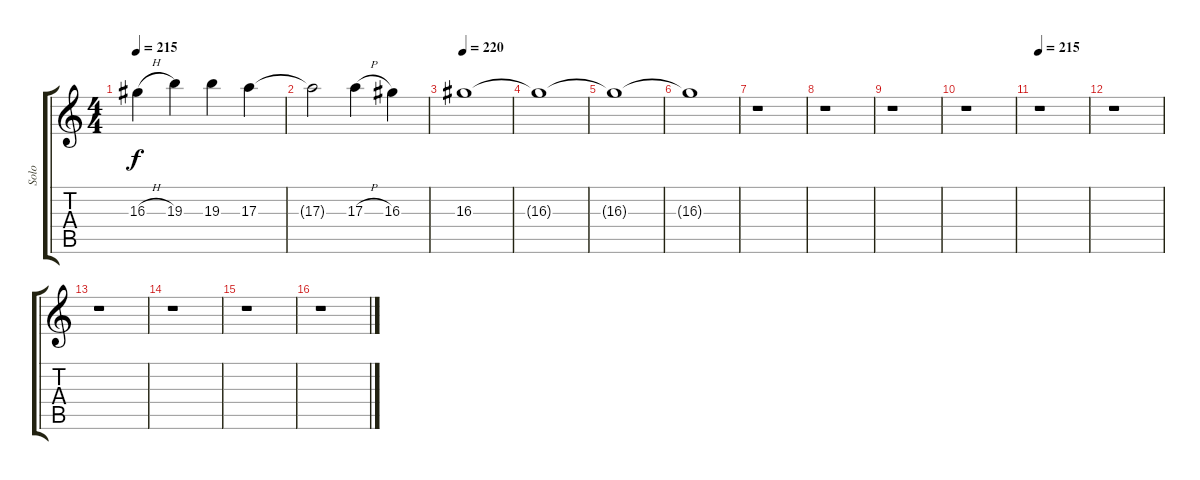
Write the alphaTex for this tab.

\track ("Solo" "Solo") {instrument distortionguitar}
\staff {score tabs}
\tuning (Db4 Ab3 E3 B2 Gb2 Db2) {hide}
\ts (4 4)
\tempo 215
\clef g2
\ks c
16.3{h}.4{dy f} 19.3.4 19.3.4 17.3.4 |
17.3{t}.2 17.3{h}.4 16.3.4 |
\tempo 220
16.3.1{volume 0} |
16.3{t}.1 |
16.3{t}.1 |
16.3{t}.1 |
r.1 |
r.1 |
r.1 |
r.1 |
\tempo 215
r.1 |
r.1 |
r.1 |
r.1 |
r.1 |
r.1
